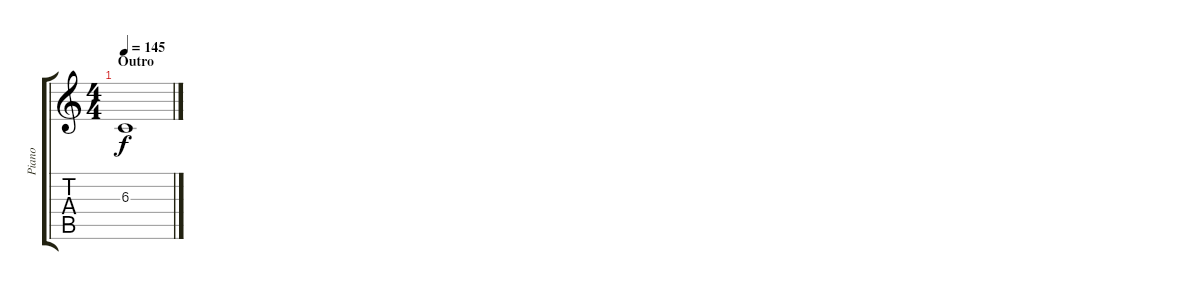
\track ("Piano" "Piano") {instrument electricgrandpiano}
\staff {score tabs}
\tuning (Eb4 Bb3 Gb3 Db3 Ab2 Eb2) {hide}
\ts (4 4)
\section ("" "Outro")
\tempo 145
\clef g2
\ks c
6.3{t}.1{dy f}
